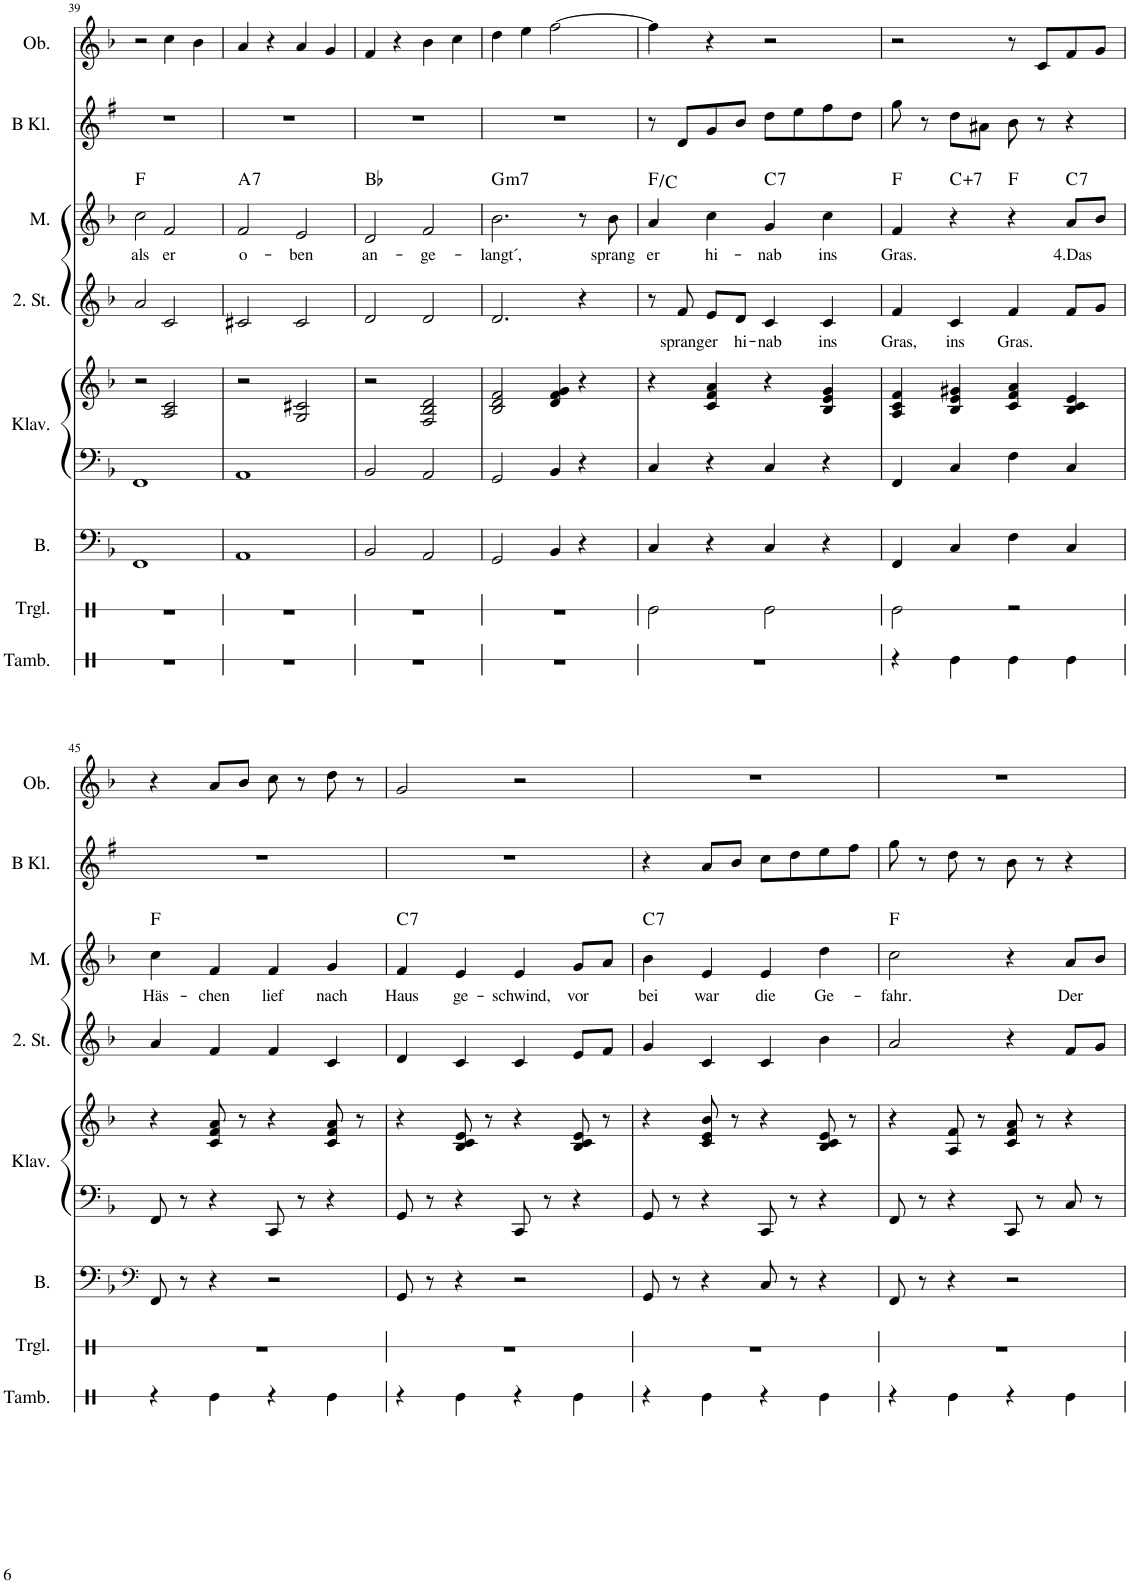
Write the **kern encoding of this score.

**kern	**kern	**kern	**kern	**kern	**kern	**text	**kern	**text	**harte	**kern	**kern
*part8	*part7	*part6	*part5	*part5	*part4	*part4	*part3	*part3	*part3	*part2	*part1
*staff9	*staff8	*staff7	*staff6	*staff5	*staff4	*staff4	*staff3	*staff3	*	*staff2	*staff1
*I"Tamburin	*I"Triangel	*I"Bass	*I"Klavier	*	*I"2. Stimme	*	*I"Melodie	*	*	*I"B Klarinette	*I"Oboe
*I'Tamb.	*I'Trgl.	*I'B.	*I'Klav.	*	*I'2. St.	*	*I'M.	*	*	*I'B Kl.	*I'Ob.
!!LO:PB:g=z
*clefX	*clefX	*clefF4	*clefF4	*clefG2	*clefG2	*	*clefG2	*	*	*clefG2	*clefG2
*	*	*	*	*	*	*	*	*	*	*Trd1c2	*
*k[b-]	*k[b-]	*k[b-]	*k[b-]	*k[b-]	*k[b-]	*	*k[b-]	*	*	*k[f#]	*k[b-]
=39	=39	=39	=39	=39	=39	=39	=39	=39	=39	=39	=39
!	!	!	!	!	!	!	!	!LO:LY:b	!	!	!
1r	1r	1FF	1FF	2r	2a/	.	2cc\	als	F:maj	1r	2r
!	!	!	!	!	!	!	!	!LO:LY:b	!	!	!
.	.	.	.	2A/ 2c/	2c/	.	2f/	er	.	.	4cc\
.	.	.	.	.	.	.	.	.	.	.	4b-\
=40	=40	=40	=40	=40	=40	=40	=40	=40	=40	=40	=40
!	!	!	!	!	!	!	!	!LO:LY:b	!LO:H:kt=7	!	!
1r	1r	1AA	1AA	2r	2c#X/	.	2f/	o-	A:7	1r	4a/
.	.	.	.	.	.	.	.	.	.	.	4r
!	!	!	!	!	!	!	!	!LO:LY:b	!	!	!
.	.	.	.	2G/ 2c#X/	2c#/	.	2e/	-ben	.	.	4a/
.	.	.	.	.	.	.	.	.	.	.	4g/
=41	=41	=41	=41	=41	=41	=41	=41	=41	=41	=41	=41
!	!	!	!	!	!	!	!	!LO:LY:b	!	!	!
1r	1r	2BB-/	2BB-/	2r	2d/	.	2d/	an-	Bb:maj	1r	4f/
.	.	.	.	.	.	.	.	.	.	.	4r
!	!	!	!	!	!	!	!	!LO:LY:b	!	!	!
.	.	2AA/	2AA/	2F/ 2B-/ 2d/	2d/	.	2f/	-ge-	.	.	4b-\
.	.	.	.	.	.	.	.	.	.	.	4cc\
=42	=42	=42	=42	=42	=42	=42	=42	=42	=42	=42	=42
!	!	!	!	!	!	!	!	!LO:LY:b	!LO:H:kt=m7	!	!
1r	1r	2GG/	2GG/	2B-/ 2d/ 2f/	2.d/	.	2.b-\	-langt´,	G:min7	1r	4dd\
.	.	.	.	.	.	.	.	.	.	.	4ee\
.	.	4BB-/	4BB-/	4d/ 4f/ 4g/	.	.	.	.	.	.	[2ff\
.	.	4r	4r	4r	4r	.	8r	.	.	.	.
!	!	!	!	!	!	!	!	!LO:LY:b	!	!	!
.	.	.	.	.	.	.	8b-\	sprang	.	.	.
=43	=43	=43	=43	=43	=43	=43	=43	=43	=43	=43	=43
!	!	!	!	!	!	!	!	!LO:LY:b	!	!	!
1r	2Re\	4C/	4C/	4r	8r	.	4a/	er	F:maj/5	8r	4ff\]
!	!	!	!	!	!	!LO:LY:b	!	!	!	!	!
.	.	.	.	.	8f/	sprang	.	.	.	8d/L	.
!	!	!	!	!	!	!LO:LY:b	!	!LO:LY:b	!	!	!
.	.	4r	4r	4c/ 4f/ 4a/	8e/L	er	4cc\	hi-	.	8g/	4r
!	!	!	!	!	!	!LO:LY:b	!	!	!	!	!
.	.	.	.	.	8d/J	hi-	.	.	.	8b/J	.
!	!	!	!	!	!	!LO:LY:b	!	!LO:LY:b	!LO:H:kt=7	!	!
.	2Re\	4C/	4C/	4r	4c/	-nab	4g/	-nab	C:7	8dd\L	2r
.	.	.	.	.	.	.	.	.	.	8ee\	.
!	!	!	!	!	!	!LO:LY:b	!	!LO:LY:b	!	!	!
.	.	4r	4r	4B-/ 4e/ 4g/	4c/	ins	4cc\	ins	.	8ff#\	.
.	.	.	.	.	.	.	.	.	.	8dd\J	.
=44	=44	=44	=44	=44	=44	=44	=44	=44	=44	=44	=44
!	!	!	!	!	!	!LO:LY:b	!	!LO:LY:b	!	!	!
4r	2Re\	4FF/	4FF/	4A/ 4c/ 4f/	4f/	Gras,	4f/	Gras.	F:maj	8gg\	2r
.	.	.	.	.	.	.	.	.	.	8r	.
!	!	!	!	!	!	!LO:LY:b	!	!	!LO:H:kt=7	!	!
4Re\	.	4C/	4C/	4B-/ 4e/ 4g#X/	4c/	ins	4r	.	C:aug(b7)	8dd\L	.
.	.	.	.	.	.	.	.	.	.	8a#X\J	.
!	!	!	!	!	!	!LO:LY:b	!	!	!	!	!
4Re\	2r	4F\	4F\	4c/ 4f/ 4a/	4f/	Gras.	4r	.	F:maj	8b\	8r
.	.	.	.	.	.	.	.	.	.	8r	8c/L
!	!	!	!	!	!	!	!	!LO:LY:b	!LO:H:kt=7	!	!
4Re\	.	4C/	4C/	4B-/ 4c/ 4e/	8f/L	.	8a/L	4.Das	C:7	4r	8f/
.	.	.	.	.	8g/J	.	8b-/J	.	.	.	8g/J
!!LO:LB:g=z
=45	=45	=45	=45	=45	=45	=45	=45	=45	=45	=45	=45
*	*	*clefF4	*	*	*	*	*	*	*	*	*
!	!	!	!	!	!	!	!	!LO:LY:b	!	!	!
4r	1r	8FF/	8FF/	4r	4a/	.	4cc\	Häs-	F:maj	1r	4r
.	.	8r	8r	.	.	.	.	.	.	.	.
!	!	!	!	!	!	!	!	!LO:LY:b	!	!	!
4Re\	.	4r	4r	8c/ 8f/ 8a/	4f/	.	4f/	-chen	.	.	8a/L
.	.	.	.	8r	.	.	.	.	.	.	8b-/J
!	!	!	!	!	!	!	!	!LO:LY:b	!	!	!
4r	.	2r	8CC/	4r	4f/	.	4f/	lief	.	.	8cc\
.	.	.	8r	.	.	.	.	.	.	.	8r
!	!	!	!	!	!	!	!	!LO:LY:b	!	!	!
4Re\	.	.	4r	8c/ 8f/ 8a/	4c/	.	4g/	nach	.	.	8dd\
.	.	.	.	8r	.	.	.	.	.	.	8r
=46	=46	=46	=46	=46	=46	=46	=46	=46	=46	=46	=46
!	!	!	!	!	!	!	!	!LO:LY:b	!LO:H:kt=7	!	!
4r	1r	8GG/	8GG/	4r	4d/	.	4f/	Haus	C:7	1r	2g/
.	.	8r	8r	.	.	.	.	.	.	.	.
!	!	!	!	!	!	!	!	!LO:LY:b	!	!	!
4Re\	.	4r	4r	8B-/ 8c/ 8e/	4c/	.	4e/	ge-	.	.	.
.	.	.	.	8r	.	.	.	.	.	.	.
!	!	!	!	!	!	!	!	!LO:LY:b	!	!	!
4r	.	2r	8CC/	4r	4c/	.	4e/	-schwind,	.	.	2r
.	.	.	8r	.	.	.	.	.	.	.	.
!	!	!	!	!	!	!	!	!LO:LY:b	!	!	!
4Re\	.	.	4r	8B-/ 8c/ 8e/	8e/L	.	8g/L	vor	.	.	.
.	.	.	.	8r	8f/J	.	8a/J	.	.	.	.
=47	=47	=47	=47	=47	=47	=47	=47	=47	=47	=47	=47
!	!	!	!	!	!	!	!	!LO:LY:b	!LO:H:kt=7	!	!
4r	1r	8GG/	8GG/	4r	4g/	.	4b-\	bei	C:7	4r	1r
.	.	8r	8r	.	.	.	.	.	.	.	.
!	!	!	!	!	!	!	!	!LO:LY:b	!	!	!
4Re\	.	4r	4r	8c/ 8e/ 8b-/	4c/	.	4e/	war	.	8a/L	.
.	.	.	.	8r	.	.	.	.	.	8b/J	.
!	!	!	!	!	!	!	!	!LO:LY:b	!	!	!
4r	.	8C/	8CC/	4r	4c/	.	4e/	die	.	8cc\L	.
.	.	8r	8r	.	.	.	.	.	.	8dd\	.
!	!	!	!	!	!	!	!	!LO:LY:b	!	!	!
4Re\	.	4r	4r	8B-/ 8c/ 8e/	4b-\	.	4dd\	Ge-	.	8ee\	.
.	.	.	.	8r	.	.	.	.	.	8ff#\J	.
=48	=48	=48	=48	=48	=48	=48	=48	=48	=48	=48	=48
!	!	!	!	!	!	!	!	!LO:LY:b	!	!	!
4r	1r	8FF/	8FF/	4r	2a/	.	2cc\	-fahr.	F:maj	8gg\	1r
.	.	8r	8r	.	.	.	.	.	.	8r	.
4Re\	.	4r	4r	8A/ 8f/	.	.	.	.	.	8dd\	.
.	.	.	.	8r	.	.	.	.	.	8r	.
4r	.	2r	8CC/	8c/ 8f/ 8a/	4r	.	4r	.	.	8b\	.
.	.	.	8r	8r	.	.	.	.	.	8r	.
!	!	!	!	!	!	!	!	!LO:LY:b	!	!	!
4Re\	.	.	8C/	4r	8f/L	.	8a/L	Der	.	4r	.
.	.	.	8r	.	8g/J	.	8b-/J	.	.	.	.
=	=	=	=	=	=	=	=	=	=	=	=
*-	*-	*-	*-	*-	*-	*-	*-	*-	*-	*-	*-
